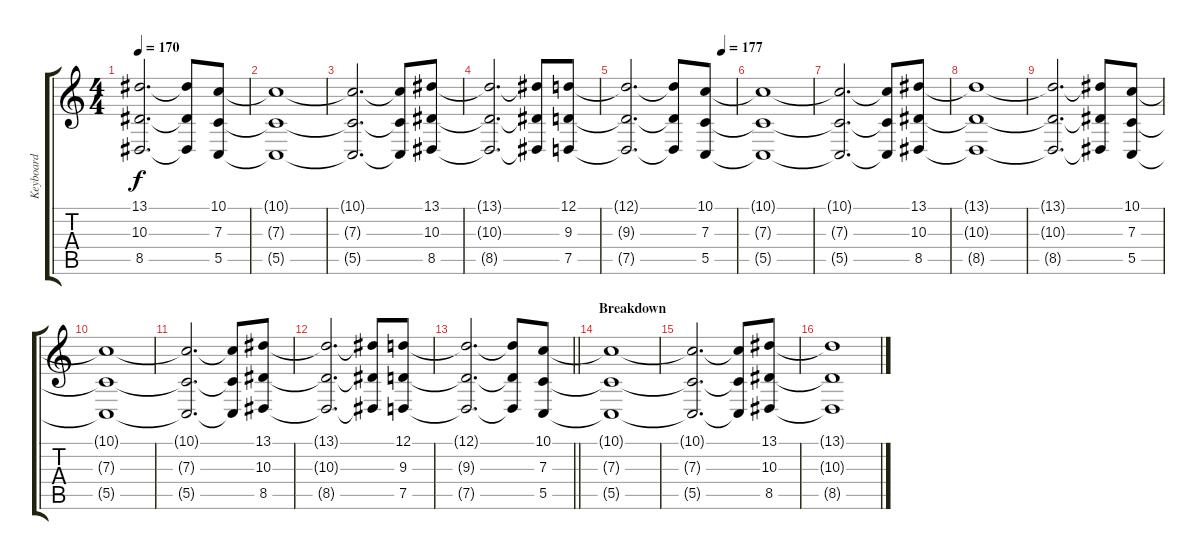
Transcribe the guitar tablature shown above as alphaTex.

\track ("Keyboard" "Keyboard") {instrument stringensemble1}
\staff {score tabs}
\tuning (D4 A3 F3 C3 G2 C2) {hide}
\ts (4 4)
\tempo 170
\clef g2
\ks c
(13.1{t} 10.3{t} 8.5{t}).2{d dy f} (13.1{t} 10.3{t} 8.5{t}).8 (10.1 7.3 5.5).8 |
(10.1{t} 7.3{t} 5.5{t}).1 |
(10.1{t} 7.3{t} 5.5{t}).2{d} (10.1{t} 7.3{t} 5.5{t}).8 (13.1 10.3 8.5).8 |
(13.1{t} 10.3{t} 8.5{t}).2{d} (13.1{t} 10.3{t} 8.5{t}).8 (12.1 9.3 7.5).8 |
\tempo (177 0.875)
(12.1{t} 9.3{t} 7.5{t}).2{d} (12.1{t} 9.3{t} 7.5{t}).8 (10.1 7.3 5.5).8 |
(10.1{t} 7.3{t} 5.5{t}).1 |
(10.1{t} 7.3{t} 5.5{t}).2{d} (10.1{t} 7.3{t} 5.5{t}).8 (13.1 10.3 8.5).8 |
(13.1{t} 10.3{t} 8.5{t}).1 |
(13.1{t} 10.3{t} 8.5{t}).2{d} (13.1{t} 10.3{t} 8.5{t}).8 (10.1 7.3 5.5).8 |
(10.1{t} 7.3{t} 5.5{t}).1 |
(10.1{t} 7.3{t} 5.5{t}).2{d} (10.1{t} 7.3{t} 5.5{t}).8 (13.1 10.3 8.5).8 |
(13.1{t} 10.3{t} 8.5{t}).2{d} (13.1{t} 10.3{t} 8.5{t}).8 (12.1 9.3 7.5).8 |
\barLineRight lightlight
(12.1{t} 9.3{t} 7.5{t}).2{d} (12.1{t} 9.3{t} 7.5{t}).8 (10.1 7.3 5.5).8 |
\section ("" "Breakdown")
(10.1{t} 7.3{t} 5.5{t}).1 |
(10.1{t} 7.3{t} 5.5{t}).2{d} (10.1{t} 7.3{t} 5.5{t}).8 (13.1 10.3 8.5).8 |
(13.1{t} 10.3{t} 8.5{t}).1
